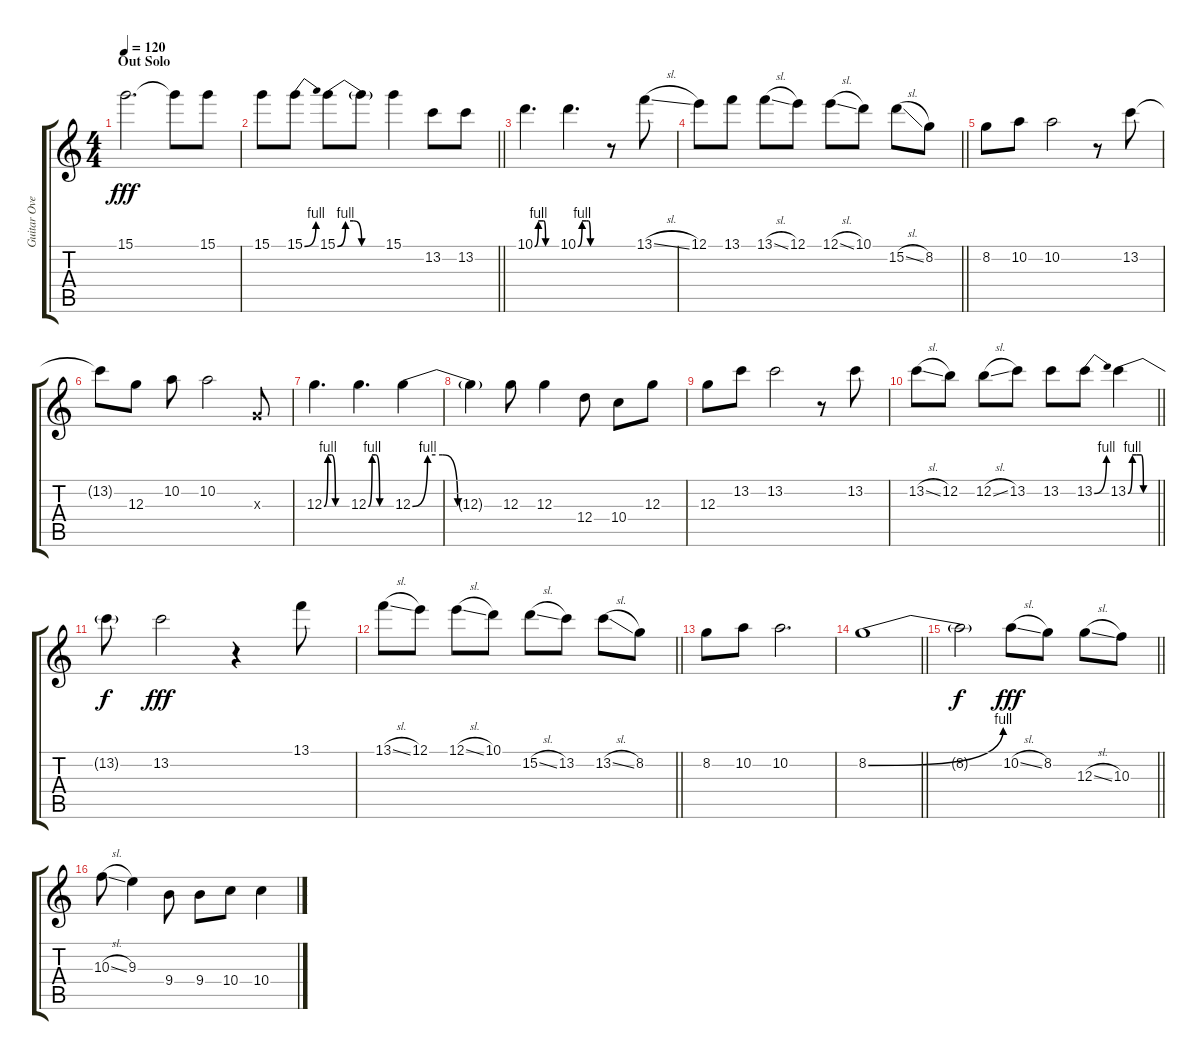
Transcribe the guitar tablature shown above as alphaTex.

\track ("Guitar Overdoubt" "Guitar Ove") {instrument distortionguitar}
\staff {score tabs}
\tuning (E4 B3 G3 D3 A2 E2) {hide}
\ts (4 4)
\section ("" "Out Solo")
\tempo 120
\clef g2
\ks c
15.1.2{d dy fff} 15.1{t}.8 15.1.8 |
\barLineRight lightlight
15.1.8 15.1{be (bend 0 0 60 4)}.8 15.1{be (custom 0 0 10 4 20 4 30 0 60 0)}.8 15.1{t}.8 15.1.4 13.2.8 13.2.8 |
10.1{be (custom 0 0 10 4 20 4 25 4 30 0 60 0)}.4{d} 10.1{be (custom 0 0 10 4 20 4 25 4 30 0 60 0)}.4{d} r.8 13.1{sl}.8 |
\barLineRight lightlight
12.1.8 13.1.8 13.1{sl}.8 12.1.8 12.1{sl}.8 10.1.8 15.2{sl}.8 8.2.8 |
8.2.8 10.2.8 10.2.2 r.8 13.2.8 |
13.2{t}.8 12.3.8 10.2.8 10.2.2 0.3{x}.8 |
12.3{be (custom 0 0 10 4 20 4 30 0 60 0)}.4{d} 12.3{be (custom 0 0 10 4 20 4 30 0 60 0)}.4{d} 12.3{be (custom 0 0 10 4 20 4 30 0 60 0)}.4 |
12.3{t}.4 12.3.8 12.3.4 12.4.8 10.4.8 12.3.8 |
12.3.8 13.2.8 13.2.2 r.8 13.2.8 |
\barLineRight lightlight
13.2{sl}.8 12.2.8 12.2{sl}.8 13.2.8 13.2.8 13.2{be (bend 0 0 60 4)}.8 13.2{be (custom 0 0 10 4 20 4 30 4 35 0 60 0)}.4 |
13.2{t}.8{dy f} 13.2.2{dy fff} r.4 13.1.8 |
\barLineRight lightlight
13.1{sl}.8 12.1.8 12.1{sl}.8 10.1.8 15.2{sl}.8 13.2.8 13.2{sl}.8 8.2.8 |
8.2.8 10.2.8 10.2.2{d} |
\barLineRight lightlight
8.2{be (bend 0 0 60 4)}.1 |
\barLineRight lightlight
8.2{t}.2{dy f} 10.2{sl}.8{dy fff} 8.2.8 12.3{sl}.8 10.3.8 |
10.3{sl}.8 9.3.4 9.4.8 9.4.8 10.4.8 10.4.4
